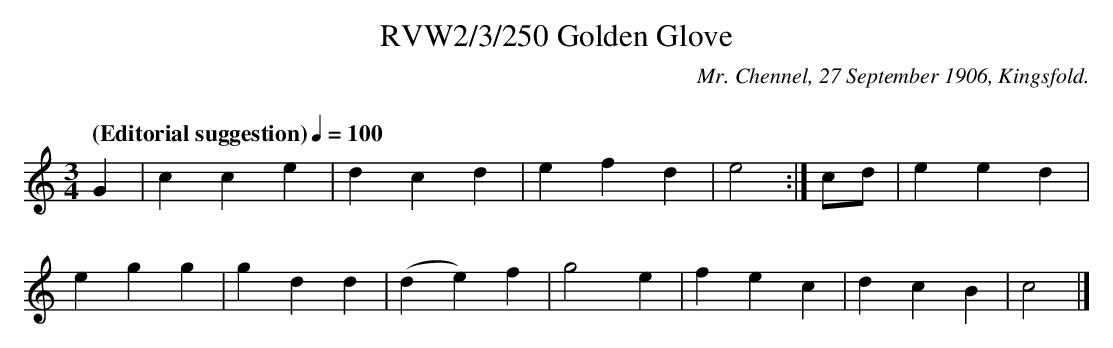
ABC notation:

X:1
T:RVW2/3/250 Golden Glove
C:Mr. Chennel, 27 September 1906, Kingsfold.
C:
L:1/8
Q: "(Editorial suggestion)" 1/4=100
M:3/4
K:C
G2 | c2 c2 e2 | d2 c2 d2 | e2 f2 d2 | e4 :| cd | e2 e2 d2  |$
e2 g2 g2 | g2 d2 d2 | (d2 e2) f2 | g4 e2 | f2 e2 c2 | d2 c2 B2 | c4 |]$
